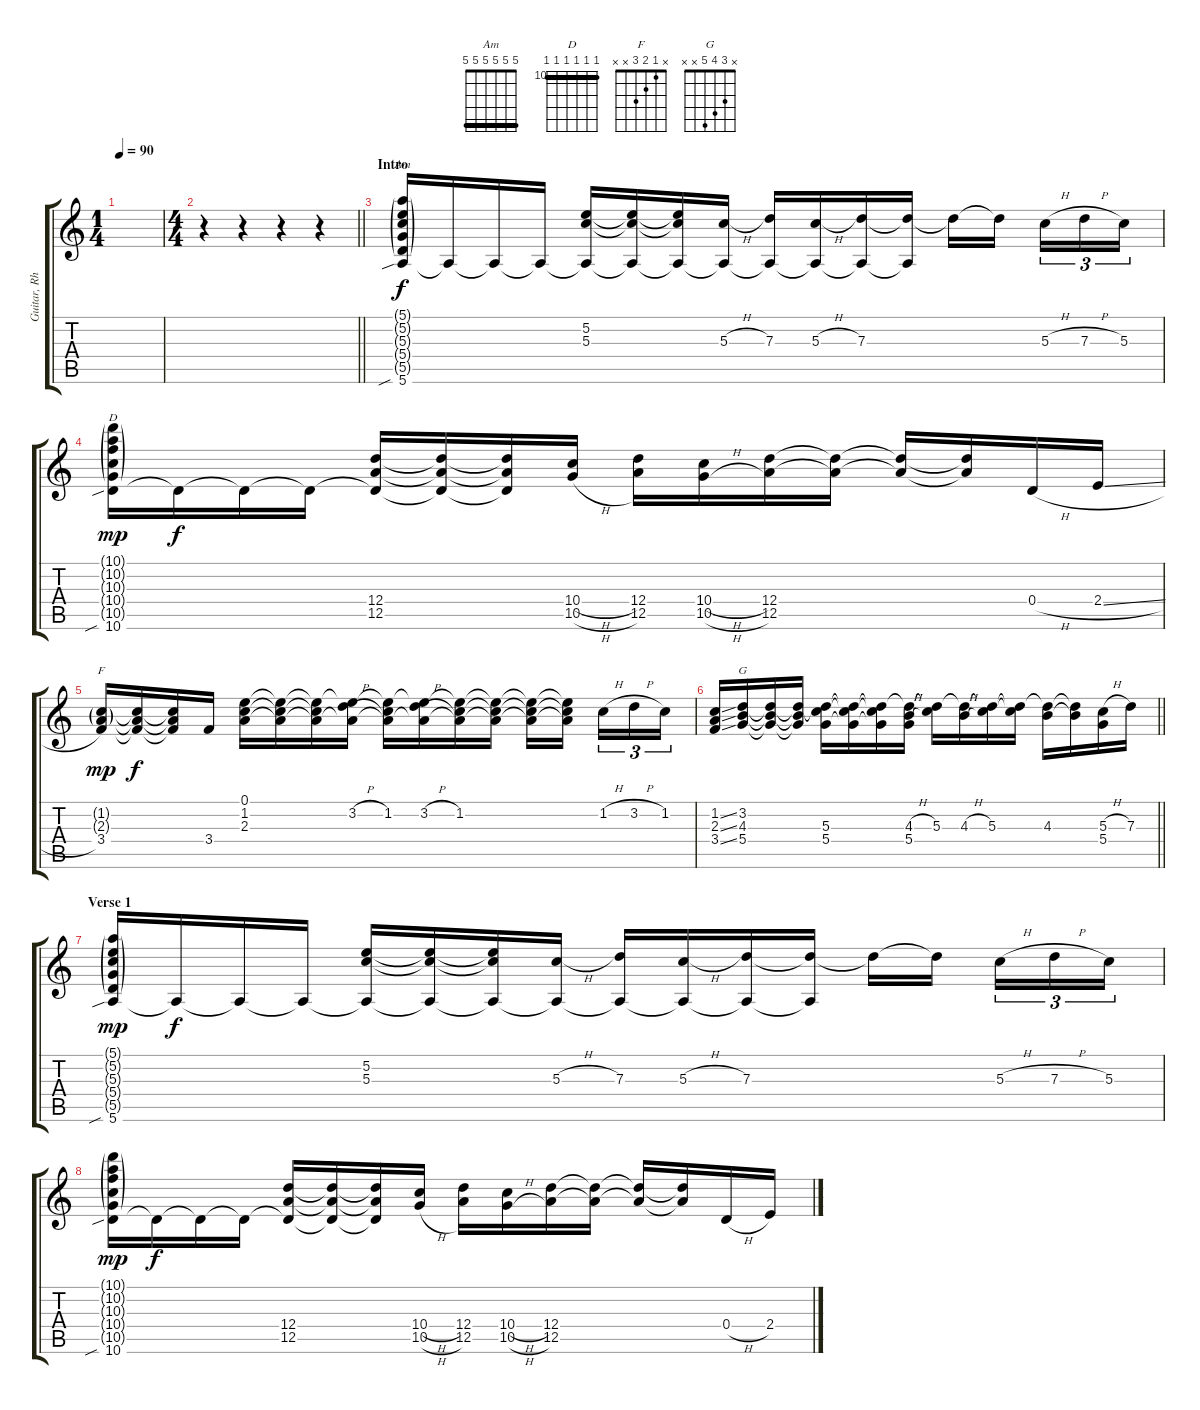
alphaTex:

\track ("Guitar, Rhythm (Bono)" "Guitar, Rh") {instrument electricguitarjazz}
\staff {score tabs}
\tuning (E4 B3 G3 D3 A2 E2) {hide}
\chord ("Am" 5 5 5 5 5 5) {barre 5}
\chord ("D" 10 10 10 10 10 10) {firstfret 10 barre 10}
\chord ("F" x 1 2 3 x x)
\chord ("G" x 3 4 5 x x)
\ts (1 4)
\tempo 90
\clef g2
\ks c
|
\ts (4 4)
\barLineRight lightlight
r.4 r.4 r.4 r.4 |
\section ("" "Intro")
(5.1{g} 5.2{g} 5.3{g} 5.4{g} 5.5{g} 5.6{sib}).16{ch "Am"} 5.6{t}.16{dy f} 5.6{t}.16 5.6{t}.16 (5.2 5.3 5.6{t}).16 (5.2{t} 5.3{t} 5.6{t}).16 (5.2{t} 5.3{t} 5.6{t}).16 (5.3{h} 5.6{t}).16 (7.3 5.6{t}).16 (5.3{h} 5.6{t}).16 (7.3 5.6{t}).16 (7.3{t} 5.6{t}).16 7.3{t}.16 7.3{t}.16{beam splitsecondary} 5.3{h}.16{tu (3 2)} 7.3{h}.16{tu (3 2)} 5.3.16{tu (3 2)} |
(10.1{g} 10.2{g} 10.3{g} 10.4{g} 10.5{g} 10.6{sib}).16{ch "D" dy mp} 10.6{t}.16{dy f} 10.6{t}.16 10.6{t}.16 (12.4 12.5 10.6{t}).16 (12.4{t} 12.5{t} 10.6{t}).16 (12.4{t} 12.5{t} 10.6{t}).16 (10.4{h} 10.5{h}).16 (12.4 12.5).16 (10.4{h} 10.5{h}).16 (12.4 12.5).16 (12.4{t} 12.5{t}).16 (12.4{t} 12.5{t}).16 (12.4{t} 12.5{t}).16 0.4{h}.16 2.4{sl}.16 |
(1.2{g} 2.3{g} 3.4).16{ch "F" dy mp} (1.2{t} 2.3{t} 3.4{t}).16{dy f} (1.2{t} 2.3{t} 3.4{t}).16 3.4.16 (0.1 1.2 2.3).16 (0.1{t} 1.2{t} 2.3{t}).16 (0.1{t} 1.2{t} 2.3{t}).16 (0.1{t} 3.2{h} 2.3{t}).16 (0.1{t} 1.2 2.3{t}).16 (0.1{t} 3.2{h} 2.3{t}).16 (0.1{t} 1.2 2.3{t}).16 (0.1{t} 1.2{t} 2.3{t}).16 (0.1{t} 1.2{t} 2.3{t}).16 (0.1{t} 1.2{t} 2.3{t}).16{beam splitsecondary} 1.2{h}.16{tu (3 2)} 3.2{h}.16{tu (3 2)} 1.2.16{tu (3 2)} |
\barLineRight lightlight
(1.2{ss} 2.3{ss} 3.4{ss}).16 (3.2 4.3 5.4).16{ch "G"} (3.2{t} 4.3{t} 5.4{t}).16 (3.2{t} 4.3{t} 5.4{t}).16 (3.2{t} 5.3 5.4).16 (3.2{t} 5.3{t} 5.4{t}).16 (3.2{t} 5.3{t} 5.4{t}).16 (3.2{t} 4.3{h} 5.4).16 (3.2{t} 5.3).16 (3.2{t} 4.3{h}).16 (3.2{t} 5.3).16 (3.2{t} 5.3{t}).16 (3.2{t} 4.3).16 (3.2{t} 4.3{t}).16 (5.3{h} 5.4).16 7.3.16 |
\section ("" "Verse 1")
(5.1{g} 5.2{g} 5.3{g} 5.4{g} 5.5{g} 5.6{sib}).16{dy mp} 5.6{t}.16{dy f} 5.6{t}.16 5.6{t}.16 (5.2 5.3 5.6{t}).16 (5.2{t} 5.3{t} 5.6{t}).16 (5.2{t} 5.3{t} 5.6{t}).16 (5.3{h} 5.6{t}).16 (7.3 5.6{t}).16 (5.3{h} 5.6{t}).16 (7.3 5.6{t}).16 (7.3{t} 5.6{t}).16 7.3{t}.16 7.3{t}.16{beam splitsecondary} 5.3{h}.16{tu (3 2)} 7.3{h}.16{tu (3 2)} 5.3.16{tu (3 2)} |
(10.1{g} 10.2{g} 10.3{g} 10.4{g} 10.5{g} 10.6{sib}).16{dy mp} 10.6{t}.16{dy f} 10.6{t}.16 10.6{t}.16 (12.4 12.5 10.6{t}).16 (12.4{t} 12.5{t} 10.6{t}).16 (12.4{t} 12.5{t} 10.6{t}).16 (10.4{h} 10.5{h}).16 (12.4 12.5).16 (10.4{h} 10.5{h}).16 (12.4 12.5).16 (12.4{t} 12.5{t}).16 (12.4{t} 12.5{t}).16 (12.4{t} 12.5{t}).16 0.4{h}.16 2.4{sl}.16
